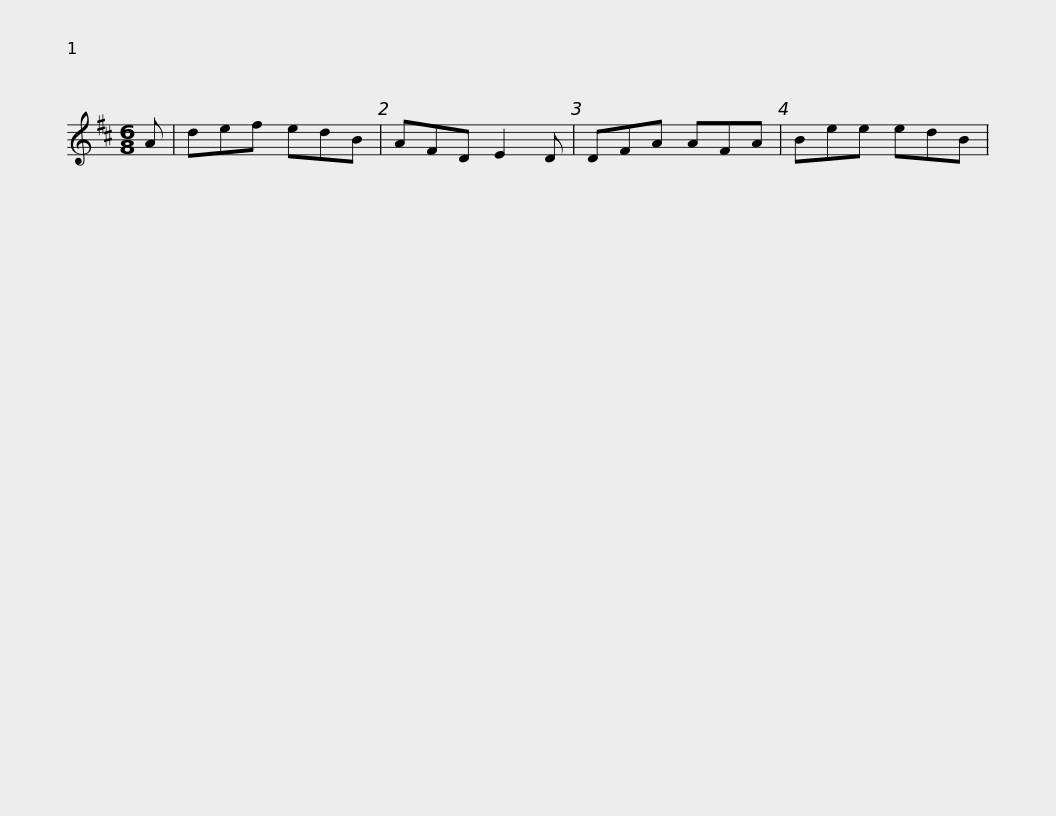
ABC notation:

X:1
L:1/8
M:6/8
I:linebreak $
K:D
V:1 treble
V:1
 A | def edB | AFD E2 D | DFA AFA | Bee edB | %5
